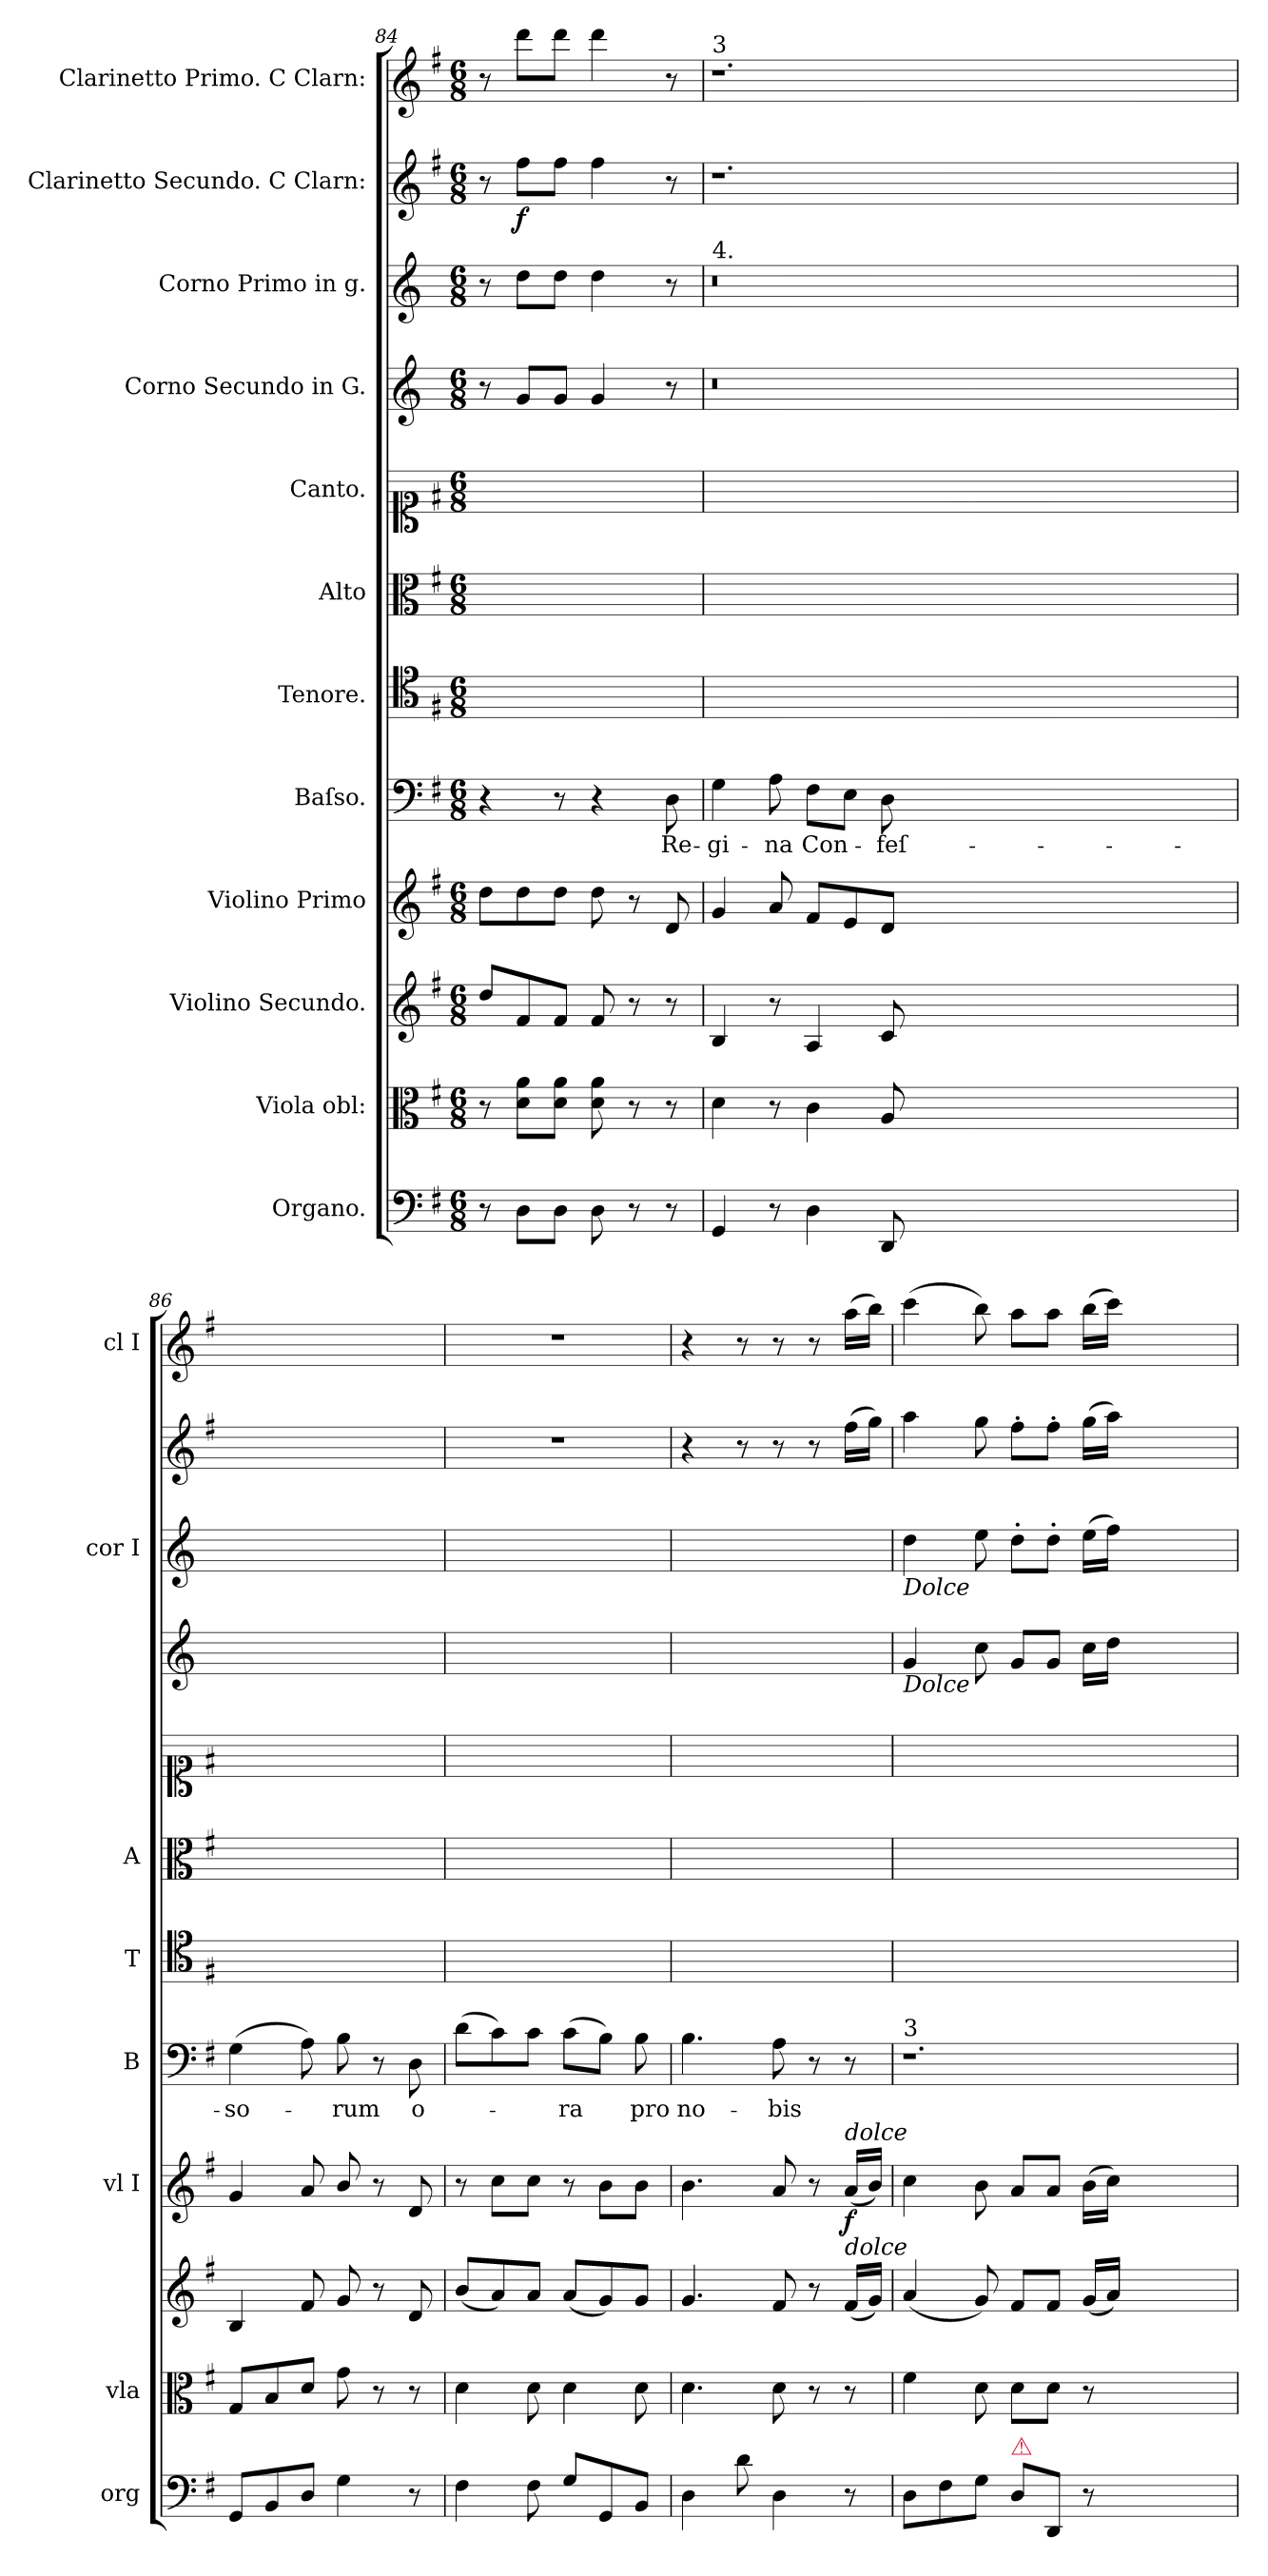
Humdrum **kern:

**kern	**dynam	**kern	**dynam	**kern	**dynam	**kern	**dynam	**kern	**text	**dynam	**kern	**kern	**kern	**kern	**dynam	**kern	**dynam	**kern	**dynam	**kern
*part12	*part12	*part11	*part11	*part10	*part10	*part9	*part9	*part8	*part8	*part8	*part7	*part6	*part5	*part4	*part4	*part3	*part3	*part2	*part2	*part1
*staff12	*staff12	*staff11	*staff11	*staff10	*staff10	*staff9	*staff9	*staff8	*staff8	*staff8	*staff7	*staff6	*staff5	*staff4	*staff4	*staff3	*staff3	*staff2	*staff2	*staff1
*I"Organo.	*	*I"Viola obl:	*	*I"Violino Secundo.	*	*I"Violino Primo	*	*I"Baſso.	*	*	*I"Tenore.	*I"Alto	*I"Canto.	*I"Corno Secundo in G.	*	*I"Corno Primo in g.	*	*I"Clarinetto Secundo. C Clarn:	*	*I"Clarinetto Primo. C Clarn:
*I'org	*	*I'vla	*	*	*	*I'vl I	*	*I'B	*	*	*I'T	*I'A	*	*	*	*I'cor I	*	*	*	*I'cl I
*clefF4	*	*clefC3	*	*clefG2	*	*clefG2	*	*clefF4	*	*	*clefC4	*clefC3	*clefC1	*clefG2	*	*clefG2	*	*clefG2	*	*clefG2
*	*	*	*	*	*	*	*	*	*	*	*	*	*	*ITrd3c5	*	*ITrd3c5	*	*	*	*
*k[f#]	*	*k[f#]	*	*k[f#]	*	*k[f#]	*	*k[f#]	*	*	*k[f#]	*k[f#]	*k[f#]	*k[f#]	*	*k[f#]	*	*k[f#]	*	*k[f#]
*G:	*	*G:	*	*G:	*	*G:	*	*G:	*	*	*G:	*G:	*G:	*G:	*	*G:	*	*G:	*	*G:
*M6/8	*	*M6/8	*	*M6/8	*	*M6/8	*	*M6/8	*	*	*M6/8	*M6/8	*M6/8	*M6/8	*	*M6/8	*	*M6/8	*	*M6/8
=84	=84	=84	=84	=84	=84	=84	=84	=84	=84	=84	=84	=84	=84	=84	=84	=84	=84	=84	=84	=84
!	!	!	!	!	!	!	!	!	!	!	!	!	!	!	!	!	!LO:DY:a	!	!	!
8r	.	8r	.	8dd\L	.	8dd\L	.	4r	.	.	2.ryy	2.ryy	2.ryy	8r	.	8r	for	8r	.	8r
!	!LO:DY:b	!	!LO:DY:b	!	!LO:DY:b	!	!	!	!	!	!	!	!	!	!LO:DY:a	!	!	!	!LO:DY:b	!
8D\L	fort	8d\ 8a\L	for	8f#/	forto	8dd\	.	.	.	.	.	.	.	8d/L	for.	8a\L	.	8ff#\L	f.	8ddd\L
8D\J	.	8d\ 8a\J	.	8f#/J	.	8dd\J	.	8r	.	.	.	.	.	8d/J	.	8a\J	.	8ff#\J	.	8ddd\J
8D\	.	8d\ 8a\	.	8f#/	.	8dd\	.	4r	.	.	.	.	.	4d/	.	4a\	.	4ff#\	.	4ddd\
8r	.	8r	.	8r	.	8r	.	.	.	.	.	.	.	.	.	.	.	.	.	.
!	!	!	!	!	!	!	!LO:DY:b	!	!	!LO:DY:a	!	!	!	!	!	!	!	!	!	!
8r	.	8r	.	8r	.	8d/	piano	8D\	Re-	fort	.	.	.	8r	.	8r	.	8r	.	8r
=85	=85	=85	=85	=85	=85	=85	=85	=85	=85	=85	=85	=85	=85	=85	=85	=85	=85	=85	=85	=85
!	!	!	!	!	!	!	!	!	!	!	!	!	!	!	!	!	!	!	!	!LO:TX:a:t=3
!	!	!	!	!	!	!	!	!	!	!	!	!	!	!	!	!LO:TX:a:t=4.	!	!	!	!
!	!LO:DY:b	!	!LO:DY:b	!	!LO:DY:a	!	!	!	!	!	!	!	!	!	!	!	!	!	!	!
4GG/	pia	4d\	pia	4B/	piano	4g/	.	4G\	-gi-	.	2.ryy	2.ryy	2.ryy	0.r	.	0.r	.	1.r	.	1.r
8r	.	8r	.	8r	.	8a/	.	8A\	-na	.	.	.	.	.	.	.	.	.	.	.
4D\	.	4c\	.	4A/	.	8f#/L	.	8F#\L	Con-	.	.	.	.	.	.	.	.	.	.	.
.	.	.	.	.	.	8e/	.	8E\J	.	.	.	.	.	.	.	.	.	.	.	.
8DD/	.	8A/	.	8c/	.	8d/J	.	8D\	-feſ-	.	.	.	.	.	.	.	.	.	.	.
0ryy	.	0ryy	.	0ryy	.	0ryy	.	0ryy	.	.	0ryy	0ryy	0ryy	.	.	.	.	.	.	.
.	.	.	.	.	.	.	.	.	.	.	.	.	.	.	.	.	.	1.ryy	.	1.ryy
4ryy	.	4ryy	.	4ryy	.	4ryy	.	4ryy	.	.	4ryy	4ryy	4ryy	.	.	.	.	.	.	.
=86	=86	=86	=86	=86	=86	=86	=86	=86	=86	=86	=86	=86	=86	=86	=86	=86	=86	=86	=86	=86
8GG/L	.	8G/L	.	4B/	.	4g/	.	(4G\	-so-	.	2.ryy	2.ryy	2.ryy	2.ryy	.	2.ryy	.	2.ryy	.	2.ryy
8BB/	.	8B/	.	.	.	.	.	.	.	.	.	.	.	.	.	.	.	.	.	.
8D/J	.	8d/J	.	8f#/	.	8a/	.	8A\)	.	.	.	.	.	.	.	.	.	.	.	.
4G\	.	8g\	.	8g/	.	8b/	.	8B\	-rum	.	.	.	.	.	.	.	.	.	.	.
.	.	8r	.	8r	.	8r	.	8r	.	.	.	.	.	.	.	.	.	.	.	.
8r	.	8r	.	8d/	.	8d/	.	8D\	o-	.	.	.	.	.	.	.	.	.	.	.
=87	=87	=87	=87	=87	=87	=87	=87	=87	=87	=87	=87	=87	=87	=87	=87	=87	=87	=87	=87	=87
4F#\	.	4d\	.	(8b/L	.	8r	.	(8d\L	.	.	2.ryy	2.ryy	2.ryy	2.ryy	.	2.ryy	.	2.r	.	2.r
.	.	.	.	8a/)	.	8cc\L	.	8c\)	.	.	.	.	.	.	.	.	.	.	.	.
8F#\	.	8d\	.	8a/J	.	8cc\J	.	8c\J	.	.	.	.	.	.	.	.	.	.	.	.
8G\L	.	4d\	.	(8a/L	.	8r	.	(8c\L	-ra	.	.	.	.	.	.	.	.	.	.	.
8GG/	.	.	.	8g/)	.	8b\L	.	8B\J)	.	.	.	.	.	.	.	.	.	.	.	.
8BB/J	.	8d\	.	8g/J	.	8b\J	.	8B\	pro	.	.	.	.	.	.	.	.	.	.	.
=88	=88	=88	=88	=88	=88	=88	=88	=88	=88	=88	=88	=88	=88	=88	=88	=88	=88	=88	=88	=88
4D\	.	4.d\	.	4.g/	.	4.b\	.	4.B\	no-	.	2.ryy	2.ryy	2.ryy	2.ryy	.	2.ryy	.	4r	.	4r
8d\	.	.	.	.	.	.	.	.	.	.	.	.	.	.	.	.	.	8r	.	8r
4D\	.	8d\	.	8f#/	.	8a/	.	8A\	-bis	.	.	.	.	.	.	.	.	8r	.	8r
.	.	8r	.	8r	.	8r	.	8r	.	.	.	.	.	.	.	.	.	8r	.	8r
!	!	!	!	!	!	!LO:TX:a:i:t=dolce	!	!	!	!	!	!	!	!	!	!	!	!	!	!
!	!	!	!	!LO:TX:a:i:t=dolce	!	!	!	!	!	!	!	!	!	!	!	!	!	!	!	!
!	!	!	!	!	!	!	!LO:DY:b	!	!	!	!	!	!	!	!	!	!	!	!	!
8r	.	8r	.	(16f#/LL	.	(16a/LL	f.	8r	.	.	.	.	.	.	.	.	.	(16ff#\LL	.	(16aa\LL
.	.	.	.	16g/JJ)	.	16b/JJ)	.	.	.	.	.	.	.	.	.	.	.	16gg\JJ)	.	16bb\JJ)
=89	=89	=89	=89	=89	=89	=89	=89	=89	=89	=89	=89	=89	=89	=89	=89	=89	=89	=89	=89	=89
!	!	!	!	!	!	!	!	!	!	!	!	!	!	!	!	!LO:TX:b:i:t=Dolce	!	!	!	!
!	!	!	!	!	!	!	!	!	!	!	!	!	!	!LO:TX:b:i:t=Dolce	!	!	!	!	!	!
!	!	!	!	!	!	!	!	!LO:TX:a:t=3	!	!	!	!	!	!	!	!	!	!	!	!
!	!LO:DY:b	!	!	!	!	!	!	!	!	!	!	!	!	!	!	!	!	!	!	!
8D\L	fort	4f#\	.	(4a/	.	4cc\	.	1.r	.	.	2.ryy	2.ryy	2.ryy	4d/	.	4a\	.	4aa\	.	(4ccc\
8F#\	.	.	.	.	.	.	.	.	.	.	.	.	.	.	.	.	.	.	.	.
8G\J	.	8d\	.	8g/)	.	8b\	.	.	.	.	.	.	.	8g\	.	8b\	.	8gg\	.	8bb\)
!LO:TX:a:color=crimson:t=⚠	!	!	!	!	!	!	!	!	!	!	!	!	!	!	!	!	!	!	!	!
8D\L	.	8d\L	.	8f#/L	.	8a/L	.	.	.	.	.	.	.	8d/L	.	8a'\L	.	8ff#'\L	.	8aa\L
8DD/J	.	8d\J	.	8f#/J	.	8a/J	.	.	.	.	.	.	.	8d/J	.	8a'\J	.	8ff#'\J	.	8aa\J
8r	.	8r	.	(16g/LL	.	(16b\LL	.	.	.	.	.	.	.	16g\LL	.	(16b\LL	.	(16gg\LL	.	(16bb\LL
.	.	.	.	16a/JJ)	.	16cc\JJ)	.	.	.	.	.	.	.	16a\JJ	.	16cc\JJ)	.	16aa\JJ)	.	16ccc\JJ)
2.ryy	.	2.ryy	.	2.ryy	.	2.ryy	.	.	.	.	2.ryy	2.ryy	2.ryy	2.ryy	.	2.ryy	.	2.ryy	.	2.ryy
=	=	=	=	=	=	=	=	=	=	=	=	=	=	=	=	=	=	=	=	=
*-	*-	*-	*-	*-	*-	*-	*-	*-	*-	*-	*-	*-	*-	*-	*-	*-	*-	*-	*-	*-
